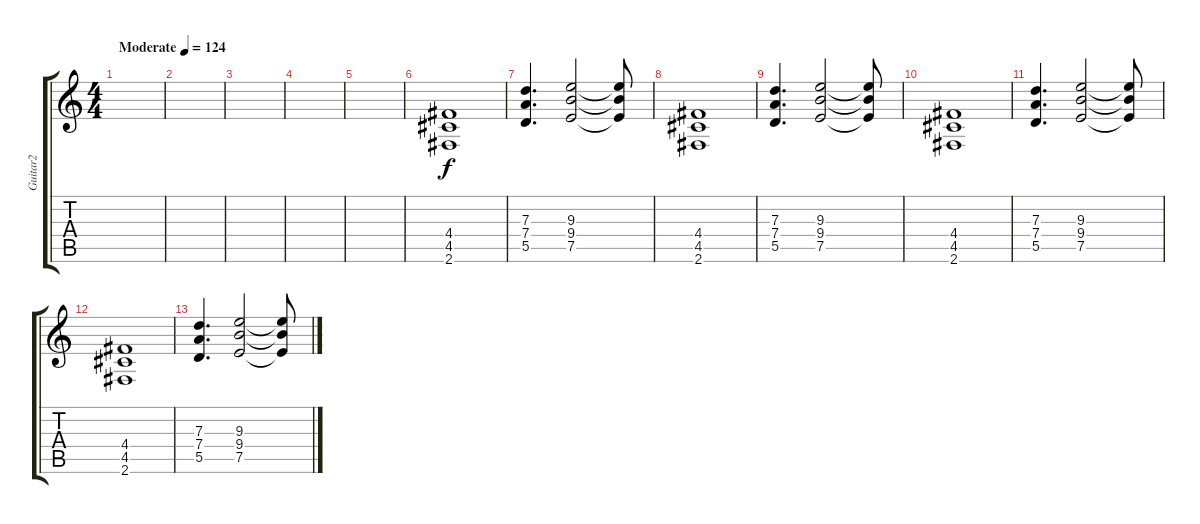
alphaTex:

\track ("Guitar2" "Guitar2") {instrument distortionguitar}
\staff {score tabs}
\tuning (E4 B3 G3 D3 A2 E2) {hide}
\ts (4 4)
\tempo (124 "Moderate")
\clef g2
\ks c
|
|
|
|
|
(4.4 4.5 2.6).1{volume 8} |
(7.3 7.4 5.5).4{d} (9.3 9.4 7.5).2 (9.3{t} 9.4{t} 7.5{t}).8 |
(4.4 4.5 2.6).1 |
(7.3 7.4 5.5).4{d} (9.3 9.4 7.5).2 (9.3{t} 9.4{t} 7.5{t}).8 |
(4.4 4.5 2.6).1 |
(7.3 7.4 5.5).4{d} (9.3 9.4 7.5).2 (9.3{t} 9.4{t} 7.5{t}).8 |
(4.4 4.5 2.6).1 |
(7.3 7.4 5.5).4{d} (9.3 9.4 7.5).2 (9.3{t} 9.4{t} 7.5{t}).8
